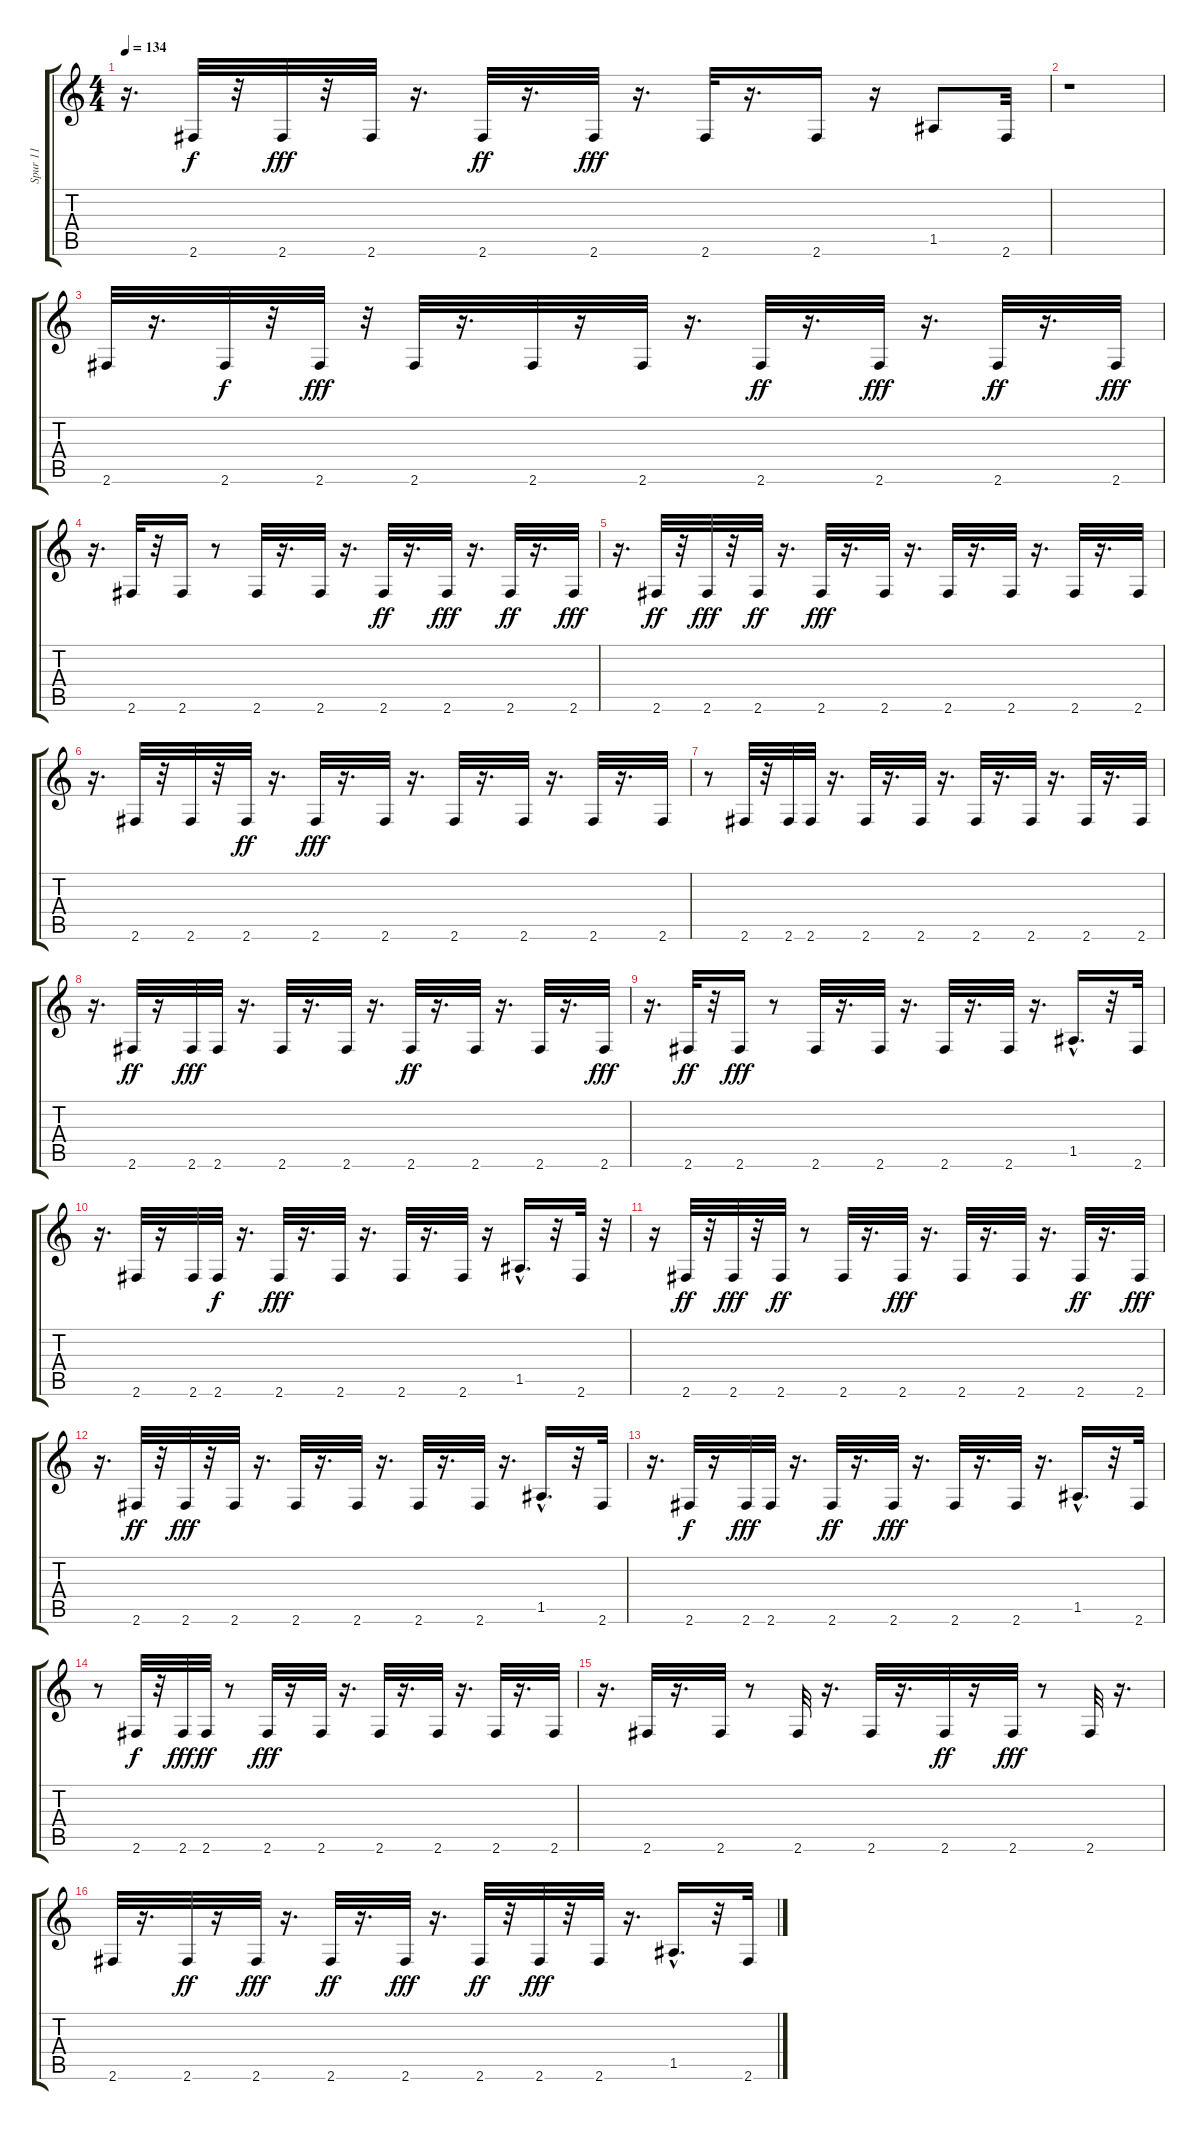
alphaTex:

\track ("Spur 11" "Spur 11") {instrument acousticguitarnylon}
\staff {score tabs}
\tuning (E4 B3 G3 D3 A2 E2) {hide}
\ts (4 4)
\tempo 134
\clef g2
\ks c
r.16{d dy fff} 2.6.32{dy f} r.32 2.6.32{dy fff} r.32 2.6.32 r.16{d} 2.6.32{dy ff} r.16{d} 2.6.32{dy fff} r.16{d} 2.6.32 r.16{d} 2.6.16 r.16 1.5.8 2.6.32 |
r.1 |
2.6.32 r.16{d} 2.6.32{dy f} r.32 2.6.32{dy fff} r.32 2.6.32 r.16{d} 2.6.32 r.16 2.6.32 r.16{d} 2.6.32{dy ff} r.16{d} 2.6.32{dy fff} r.16{d} 2.6.32{dy ff} r.16{d} 2.6.32{dy fff} |
r.16{d} 2.6.32 r.32 2.6.16 r.8 2.6.32 r.16{d} 2.6.32 r.16{d} 2.6.32{dy ff} r.16{d} 2.6.32{dy fff} r.16{d} 2.6.32{dy ff} r.16{d} 2.6.32{dy fff} |
r.16{d} 2.6.32{dy ff} r.32 2.6.32{dy fff} r.32 2.6.32{dy ff} r.16{d} 2.6.32{dy fff} r.16{d} 2.6.32 r.16{d} 2.6.32 r.16{d} 2.6.32 r.16{d} 2.6.32 r.16{d} 2.6.32 |
r.16{d} 2.6.32 r.32 2.6.32 r.32 2.6.32{dy ff} r.16{d} 2.6.32{dy fff} r.16{d} 2.6.32 r.16{d} 2.6.32 r.16{d} 2.6.32 r.16{d} 2.6.32 r.16{d} 2.6.32 |
r.8 2.6.32 r.32 2.6.32 2.6.32 r.16{d} 2.6.32 r.16{d} 2.6.32 r.16{d} 2.6.32 r.16{d} 2.6.32 r.16{d} 2.6.32 r.16{d} 2.6.32 |
r.16{d} 2.6.32{dy ff} r.16 2.6.32{dy fff} 2.6.32 r.16{d} 2.6.32 r.16{d} 2.6.32 r.16{d} 2.6.32{dy ff} r.16{d} 2.6.32 r.16{d} 2.6.32 r.16{d} 2.6.32{dy fff} |
r.16{d} 2.6.32{dy ff} r.32 2.6.16{dy fff} r.8 2.6.32 r.16{d} 2.6.32 r.16{d} 2.6.32 r.16{d} 2.6.32 r.16{d} 1.5{hac}.16{d} r.32 2.6.32 |
r.16{d} 2.6.32 r.16 2.6.32 2.6.32{dy f} r.16{d} 2.6.32{dy fff} r.16{d} 2.6.32 r.16{d} 2.6.32 r.16{d} 2.6.32 r.16 1.5{hac}.16{d} r.32 2.6.32 r.32 |
r.16 2.6.32{dy ff} r.32 2.6.32{dy fff} r.32 2.6.32{dy ff} r.8 2.6.32 r.16{d} 2.6.32{dy fff} r.16{d} 2.6.32 r.16{d} 2.6.32 r.16{d} 2.6.32{dy ff} r.16{d} 2.6.32{dy fff} |
r.16{d} 2.6.32{dy ff} r.32 2.6.32{dy fff} r.32 2.6.32 r.16{d} 2.6.32 r.16{d} 2.6.32 r.16{d} 2.6.32 r.16{d} 2.6.32 r.16{d} 1.5{hac}.16{d} r.32 2.6.32 |
r.16{d} 2.6.32{dy f} r.16 2.6.32{dy fff} 2.6.32 r.16{d} 2.6.32{dy ff} r.16{d} 2.6.32{dy fff} r.16{d} 2.6.32 r.16{d} 2.6.32 r.16{d} 1.5{hac}.16{d} r.32 2.6.32 |
r.8 2.6.32{dy f} r.32 2.6.32{dy fff} 2.6.32{dy ff} r.8 2.6.32{dy fff} r.16 2.6.32 r.16{d} 2.6.32 r.16{d} 2.6.32 r.16{d} 2.6.32 r.16{d} 2.6.32 |
r.16{d} 2.6.32 r.16{d} 2.6.32 r.8 2.6.32 r.16{d} 2.6.32 r.16{d} 2.6.32{dy ff} r.16 2.6.32{dy fff} r.8 2.6.32 r.16{d} |
2.6.32 r.16{d} 2.6.32{dy ff} r.16 2.6.32{dy fff} r.16{d} 2.6.32{dy ff} r.16{d} 2.6.32{dy fff} r.16{d} 2.6.32{dy ff} r.32 2.6.32{dy fff} r.32 2.6.32 r.16{d} 1.5{hac}.16{d} r.32 2.6.32
